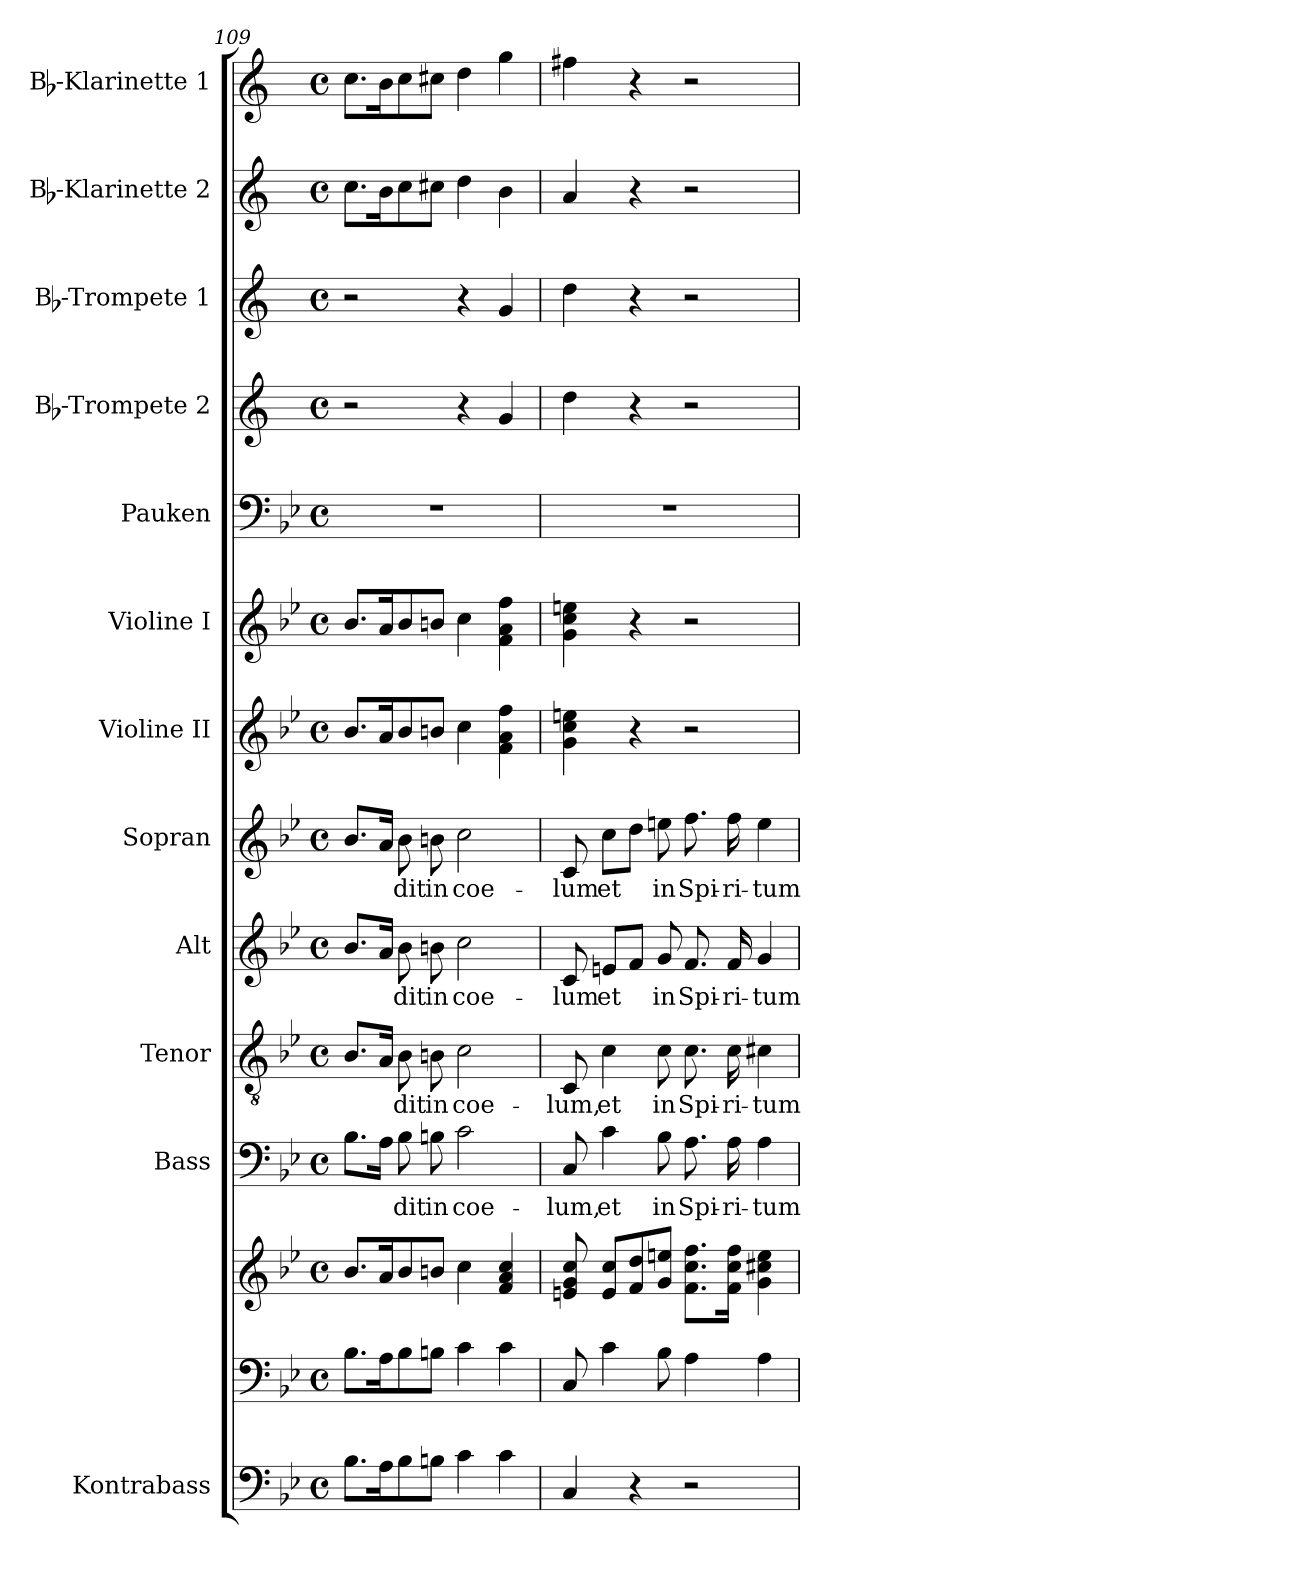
**kern	**kern	**kern	**kern	**text	**kern	**text	**kern	**text	**kern	**text	**kern	**kern	**kern	**kern	**kern	**kern	**kern
*part13	*part12	*part12	*part11	*part11	*part10	*part10	*part9	*part9	*part8	*part8	*part7	*part6	*part5	*part4	*part3	*part2	*part1
*staff14	*staff13	*staff12	*staff11	*staff11	*staff10	*staff10	*staff9	*staff9	*staff8	*staff8	*staff7	*staff6	*staff5	*staff4	*staff3	*staff2	*staff1
*I"Kontrabass	*	*	*I"Bass	*	*I"Tenor	*	*I"Alt	*	*I"Sopran	*	*I"Violine II	*I"Violine I	*I"Pauken	*I"Bb-Trompete 2	*I"Bb-Trompete 1	*I"Bb-Klarinette 2	*I"Bb-Klarinette 1
*I'Kb.	*	*	*I'B.	*	*I'T.	*	*I'A.	*	*I'S.	*	*I'Vl. II	*I'Vl. I	*I'Pk.	*I'Bb Trp. 2	*I'Bb Trp. 1	*I'Bb Kl. 2	*I'Bb Kl. 1
!!LO:PB:g=z
*clefF4	*clefF4	*clefG2	*clefF4	*	*clefGv2	*	*clefG2	*	*clefG2	*	*clefG2	*clefG2	*clefF4	*clefG2	*clefG2	*clefG2	*clefG2
*ITrd7c12	*	*	*	*	*	*	*	*	*	*	*	*	*	*ITrd1c2	*ITrd1c2	*ITrd1c2	*ITrd1c2
*k[b-e-]	*k[b-e-]	*k[b-e-]	*k[b-e-]	*	*k[b-e-]	*	*k[b-e-]	*	*k[b-e-]	*	*k[b-e-]	*k[b-e-]	*k[b-e-]	*k[b-e-]	*k[b-e-]	*k[b-e-]	*k[b-e-]
*B-:	*B-:	*B-:	*B-:	*	*B-:	*	*B-:	*	*B-:	*	*B-:	*B-:	*B-:	*B-:	*B-:	*B-:	*B-:
*M4/4	*M4/4	*M4/4	*M4/4	*	*M4/4	*	*M4/4	*	*M4/4	*	*M4/4	*M4/4	*M4/4	*M4/4	*M4/4	*M4/4	*M4/4
*met(c)	*met(c)	*met(c)	*met(c)	*	*met(c)	*	*met(c)	*	*met(c)	*	*met(c)	*met(c)	*met(c)	*met(c)	*met(c)	*met(c)	*met(c)
=109	=109	=109	=109	=109	=109	=109	=109	=109	=109	=109	=109	=109	=109	=109	=109	=109	=109
8.BB-\L	8.B-\L	8.b-/L	8.B-\L	.	8.B-/L	.	8.b-/L	.	8.b-/L	.	8.b-/L	8.b-/L	1r	2r	2r	8.b-\L	8.b-\L
16AA\k	16A\k	16a/k	16A\Jk	.	16A/Jk	.	16a/Jk	.	16a/Jk	.	16a/k	16a/k	.	.	.	16a\k	16a\k
!	!	!	!	!LO:LY:b	!	!LO:LY:b	!	!LO:LY:b	!	!LO:LY:b	!	!	!	!	!	!	!
8BB-\	8B-\	8b-/	8B-\	-dit	8B-\	-dit	8b-\	-dit	8b-\	-dit	8b-/	8b-/	.	.	.	8b-\	8b-\
!	!	!	!	!LO:LY:b	!	!LO:LY:b	!	!LO:LY:b	!	!LO:LY:b	!	!	!	!	!	!	!
8BBn\J	8Bn\J	8bn/J	8Bn\	in	8Bn\	in	8bn\	in	8bn\	in	8bn/J	8bn/J	.	.	.	8bn\J	8bn\J
!	!	!	!	!LO:LY:b	!	!LO:LY:b	!	!LO:LY:b	!	!LO:LY:b	!	!	!	!	!	!	!
4C\	4c\	4cc\	2c\	coe-	2c\	coe-	2cc\	coe-	2cc\	coe-	4cc\	4cc\	.	4r	4r	4cc\	4cc\
4C\	4c\	4f/ 4a/ 4cc/	.	.	.	.	.	.	.	.	4f\ 4a\ 4ff\	4f\ 4a\ 4ff\	.	4f/	4f/	4a\	4ff\
=110	=110	=110	=110	=110	=110	=110	=110	=110	=110	=110	=110	=110	=110	=110	=110	=110	=110
!	!	!	!	!LO:LY:b	!	!LO:LY:b	!	!LO:LY:b	!	!LO:LY:b	!	!	!	!	!	!	!
4CC/	8C/	8en/ 8g/ 8cc/	8C/	-lum,	8C/	-lum,	8c/	-lum	8c/	-lum	4g\ 4cc\ 4een\	4g\ 4cc\ 4een\	1r	4cc\	4cc\	4g/	4een\
!	!	!	!	!LO:LY:b	!	!LO:LY:b	!	!LO:LY:b	!	!LO:LY:b	!	!	!	!	!	!	!
.	4c\	8e/ 8cc/L	4c\	et	4c\	et	8en/L	et	8cc\L	et	.	.	.	.	.	.	.
4r	.	8f/ 8dd/	.	.	.	.	8f/J	.	8dd\J	.	4r	4r	.	4r	4r	4r	4r
!	!	!	!	!LO:LY:b	!	!LO:LY:b	!	!LO:LY:b	!	!LO:LY:b	!	!	!	!	!	!	!
.	8B-\	8g/ 8een/J	8B-\	in	8c\	in	8g/	in	8een\	in	.	.	.	.	.	.	.
!	!	!	!	!LO:LY:b	!	!LO:LY:b	!	!LO:LY:b	!	!LO:LY:b	!	!	!	!	!	!	!
2r	4A\	8.f\ 8.cc\ 8.ff\L	8.A\	Spi-	8.c\	Spi-	8.f/	Spi-	8.ff\	Spi-	2r	2r	.	2r	2r	2r	2r
!	!	!	!	!LO:LY:b	!	!LO:LY:b	!	!LO:LY:b	!	!LO:LY:b	!	!	!	!	!	!	!
.	.	16f\ 16cc\ 16ff\Jk	16A\	-ri-	16c\	-ri-	16f/	-ri-	16ff\	-ri-	.	.	.	.	.	.	.
!	!	!	!	!LO:LY:b	!	!LO:LY:b	!	!LO:LY:b	!	!LO:LY:b	!	!	!	!	!	!	!
.	4A\	4g\ 4cc#X\ 4ee\	4A\	-tum	4c#X\	-tum	4g/	-tum	4ee\	-tum	.	.	.	.	.	.	.
=	=	=	=	=	=	=	=	=	=	=	=	=	=	=	=	=	=
*-	*-	*-	*-	*-	*-	*-	*-	*-	*-	*-	*-	*-	*-	*-	*-	*-	*-
